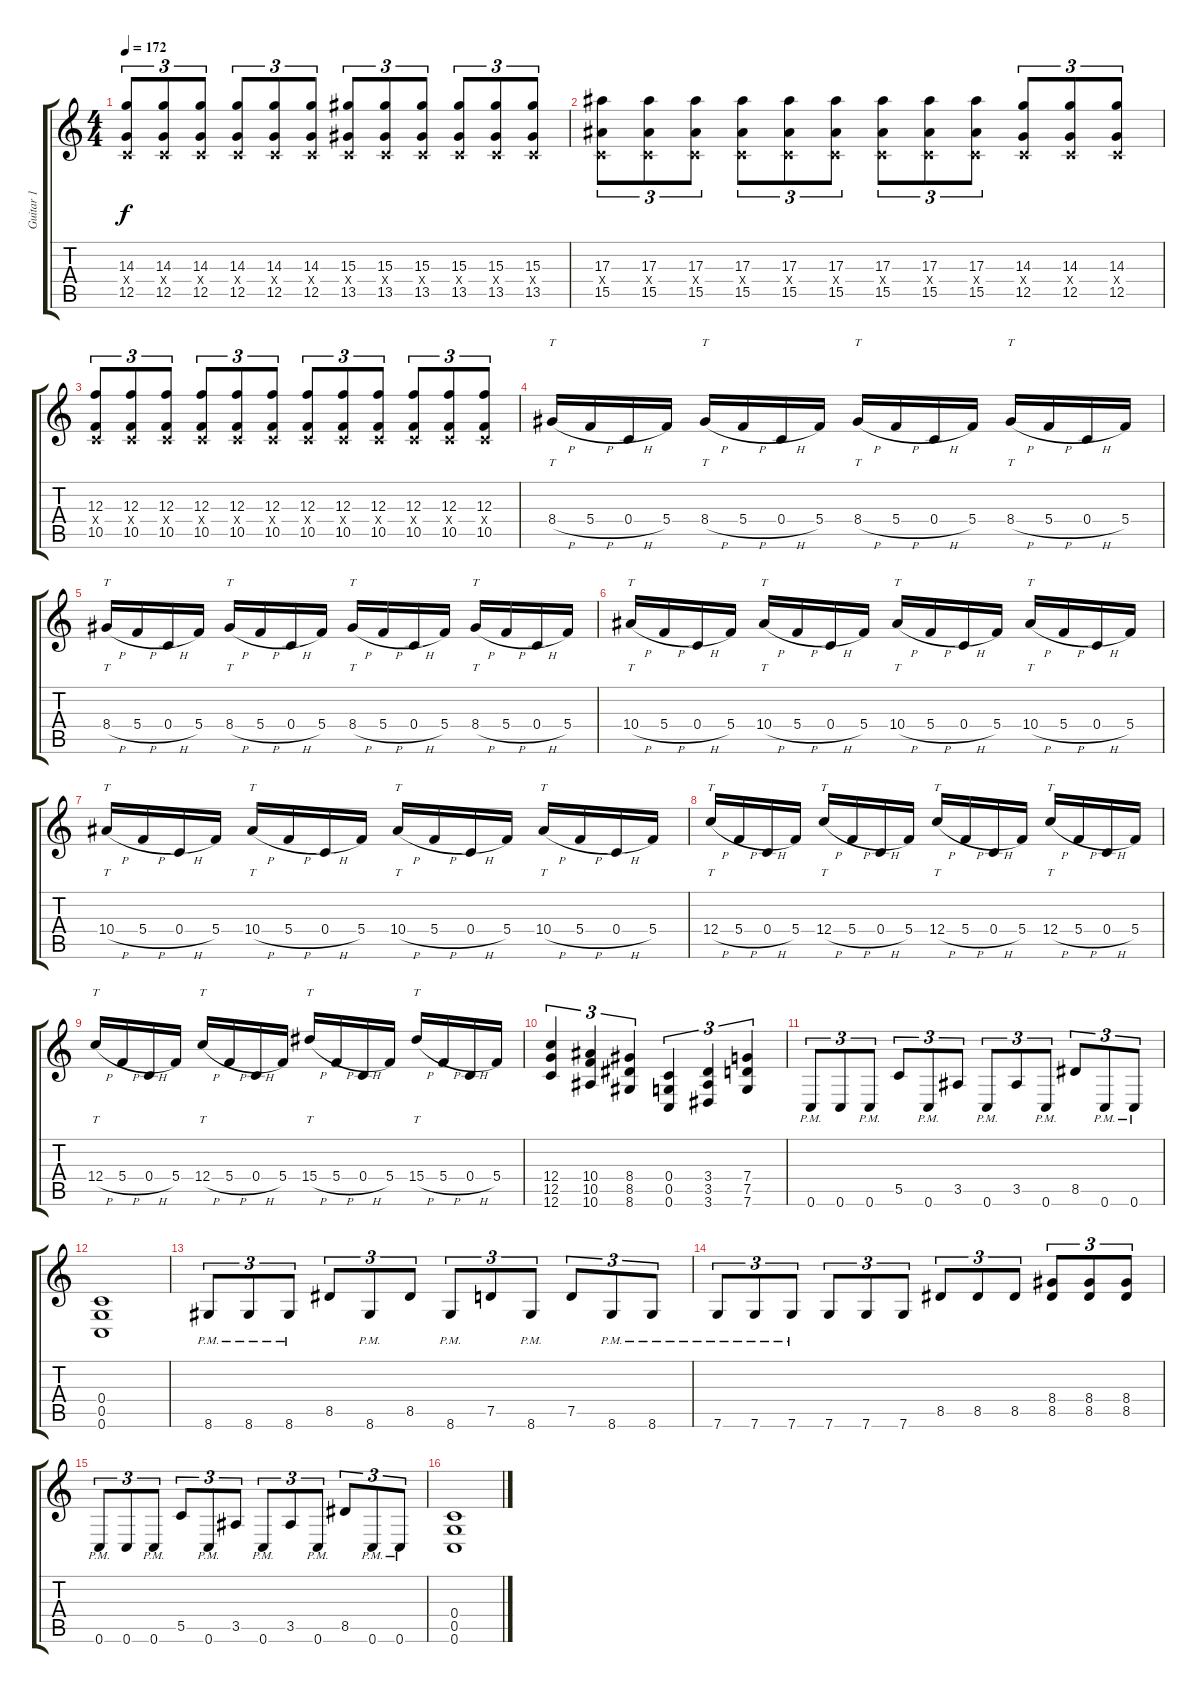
\track ("Guitar 1" "Guitar 1") {instrument distortionguitar}
\staff {score tabs}
\tuning (D4 A3 F3 C3 G2 C2) {hide}
\ts (4 4)
\tempo 172
\clef g2
\ks c
(14.3 0.4{x} 12.5).8{tu (3 2) dy f} (14.3 0.4{x} 12.5).8{tu (3 2)} (14.3 0.4{x} 12.5).8{tu (3 2)} (14.3 0.4{x} 12.5).8{tu (3 2)} (14.3 0.4{x} 12.5).8{tu (3 2)} (14.3 0.4{x} 12.5).8{tu (3 2)} (15.3 0.4{x} 13.5).8{tu (3 2)} (15.3 0.4{x} 13.5).8{tu (3 2)} (15.3 0.4{x} 13.5).8{tu (3 2)} (15.3 0.4{x} 13.5).8{tu (3 2)} (15.3 0.4{x} 13.5).8{tu (3 2)} (15.3 0.4{x} 13.5).8{tu (3 2)} |
(17.3 0.4{x} 15.5).8{tu (3 2)} (17.3 0.4{x} 15.5).8{tu (3 2)} (17.3 0.4{x} 15.5).8{tu (3 2)} (17.3 0.4{x} 15.5).8{tu (3 2)} (17.3 0.4{x} 15.5).8{tu (3 2)} (17.3 0.4{x} 15.5).8{tu (3 2)} (17.3 0.4{x} 15.5).8{tu (3 2)} (17.3 0.4{x} 15.5).8{tu (3 2)} (17.3 0.4{x} 15.5).8{tu (3 2)} (14.3 0.4{x} 12.5).8{tu (3 2)} (14.3 0.4{x} 12.5).8{tu (3 2)} (14.3 0.4{x} 12.5).8{tu (3 2)} |
(12.3 0.4{x} 10.5).8{tu (3 2)} (12.3 0.4{x} 10.5).8{tu (3 2)} (12.3 0.4{x} 10.5).8{tu (3 2)} (12.3 0.4{x} 10.5).8{tu (3 2)} (12.3 0.4{x} 10.5).8{tu (3 2)} (12.3 0.4{x} 10.5).8{tu (3 2)} (12.3 0.4{x} 10.5).8{tu (3 2)} (12.3 0.4{x} 10.5).8{tu (3 2)} (12.3 0.4{x} 10.5).8{tu (3 2)} (12.3 0.4{x} 10.5).8{tu (3 2)} (12.3 0.4{x} 10.5).8{tu (3 2)} (12.3 0.4{x} 10.5).8{tu (3 2)} |
8.4{h}.16{tt} 5.4{h}.16 0.4{h}.16 5.4.16 8.4{h}.16{tt} 5.4{h}.16 0.4{h}.16 5.4.16 8.4{h}.16{tt} 5.4{h}.16 0.4{h}.16 5.4.16 8.4{h}.16{tt} 5.4{h}.16 0.4{h}.16 5.4.16 |
8.4{h}.16{tt} 5.4{h}.16 0.4{h}.16 5.4.16 8.4{h}.16{tt} 5.4{h}.16 0.4{h}.16 5.4.16 8.4{h}.16{tt} 5.4{h}.16 0.4{h}.16 5.4.16 8.4{h}.16{tt} 5.4{h}.16 0.4{h}.16 5.4.16 |
10.4{h}.16{tt} 5.4{h}.16 0.4{h}.16 5.4.16 10.4{h}.16{tt} 5.4{h}.16 0.4{h}.16 5.4.16 10.4{h}.16{tt} 5.4{h}.16 0.4{h}.16 5.4.16 10.4{h}.16{tt} 5.4{h}.16 0.4{h}.16 5.4.16 |
10.4{h}.16{tt} 5.4{h}.16 0.4{h}.16 5.4.16 10.4{h}.16{tt} 5.4{h}.16 0.4{h}.16 5.4.16 10.4{h}.16{tt} 5.4{h}.16 0.4{h}.16 5.4.16 10.4{h}.16{tt} 5.4{h}.16 0.4{h}.16 5.4.16 |
12.4{h}.16{tt} 5.4{h}.16 0.4{h}.16 5.4.16 12.4{h}.16{tt} 5.4{h}.16 0.4{h}.16 5.4.16 12.4{h}.16{tt} 5.4{h}.16 0.4{h}.16 5.4.16 12.4{h}.16{tt} 5.4{h}.16 0.4{h}.16 5.4.16 |
12.4{h}.16{tt} 5.4{h}.16 0.4{h}.16 5.4.16 12.4{h}.16{tt} 5.4{h}.16 0.4{h}.16 5.4.16 15.4{h}.16{tt} 5.4{h}.16 0.4{h}.16 5.4.16 15.4{h}.16{tt} 5.4{h}.16 0.4{h}.16 5.4.16 |
(12.4 12.5 12.6).4{tu (3 2)} (10.4 10.5 10.6).4{tu (3 2)} (8.4 8.5 8.6).4{tu (3 2)} (0.4 0.5 0.6).4{tu (3 2)} (3.4 3.5 3.6).4{tu (3 2)} (7.4 7.5 7.6).4{tu (3 2)} |
0.6{pm}.8{tu (3 2)} 0.6.8{tu (3 2)} 0.6{pm}.8{tu (3 2)} 5.5.8{tu (3 2)} 0.6{pm}.8{tu (3 2)} 3.5.8{tu (3 2)} 0.6{pm}.8{tu (3 2)} 3.5.8{tu (3 2)} 0.6{pm}.8{tu (3 2)} 8.5.8{tu (3 2)} 0.6{pm}.8{tu (3 2)} 0.6{pm}.8{tu (3 2)} |
(0.4 0.5 0.6).1 |
8.6{pm}.8{tu (3 2)} 8.6{pm}.8{tu (3 2)} 8.6{pm}.8{tu (3 2)} 8.5.8{tu (3 2)} 8.6{pm}.8{tu (3 2)} 8.5.8{tu (3 2)} 8.6{pm}.8{tu (3 2)} 7.5.8{tu (3 2)} 8.6{pm}.8{tu (3 2)} 7.5.8{tu (3 2)} 8.6{pm}.8{tu (3 2)} 8.6{pm}.8{tu (3 2)} |
7.6{pm}.8{tu (3 2)} 7.6{pm}.8{tu (3 2)} 7.6{pm}.8{tu (3 2)} 7.6.8{tu (3 2)} 7.6.8{tu (3 2)} 7.6.8{tu (3 2)} 8.5.8{tu (3 2)} 8.5.8{tu (3 2)} 8.5.8{tu (3 2)} (8.4 8.5).8{tu (3 2)} (8.4 8.5).8{tu (3 2)} (8.4 8.5).8{tu (3 2)} |
0.6{pm}.8{tu (3 2)} 0.6.8{tu (3 2)} 0.6{pm}.8{tu (3 2)} 5.5.8{tu (3 2)} 0.6{pm}.8{tu (3 2)} 3.5.8{tu (3 2)} 0.6{pm}.8{tu (3 2)} 3.5.8{tu (3 2)} 0.6{pm}.8{tu (3 2)} 8.5.8{tu (3 2)} 0.6{pm}.8{tu (3 2)} 0.6{pm}.8{tu (3 2)} |
(0.4 0.5 0.6).1
